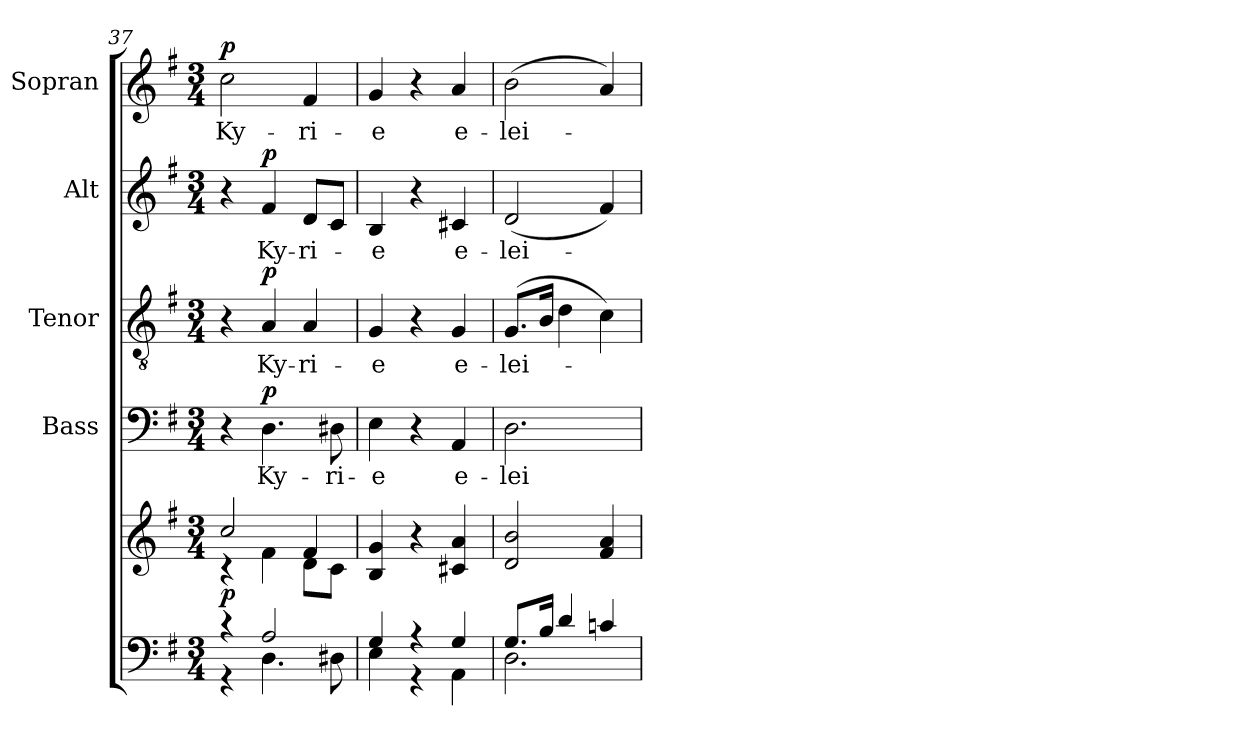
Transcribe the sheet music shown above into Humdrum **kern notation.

**kern	**kern	**dynam	**kern	**text	**dynam	**kern	**text	**dynam	**kern	**text	**dynam	**kern	**text	**dynam
*part5	*part5	*part5	*part4	*part4	*part4	*part3	*part3	*part3	*part2	*part2	*part2	*part1	*part1	*part1
*staff6	*staff5	*staff5/6	*staff4	*staff4	*staff4	*staff3	*staff3	*staff3	*staff2	*staff2	*staff2	*staff1	*staff1	*staff1
*	*	*	*I"Bass	*	*	*I"Tenor	*	*	*I"Alt	*	*	*I"Sopran	*	*
*	*	*	*I'B	*	*	*I'T	*	*	*I'A	*	*	*I'S	*	*
*clefF4	*clefG2	*	*clefF4	*	*	*clefGv2	*	*	*clefG2	*	*	*clefG2	*	*
*k[f#]	*k[f#]	*	*k[f#]	*	*	*k[f#]	*	*	*k[f#]	*	*	*k[f#]	*	*
*G:	*G:	*	*G:	*	*	*G:	*	*	*G:	*	*	*G:	*	*
*M3/4	*M3/4	*	*M3/4	*	*	*M3/4	*	*	*M3/4	*	*	*M3/4	*	*
=37	=37	=37	=37	=37	=37	=37	=37	=37	=37	=37	=37	=37	=37	=37
*^	*^	*	*	*	*	*	*	*	*	*	*	*	*	*
!	!	!	!	!LO:DY:b	!	!	!	!	!	!	!	!	!	!	!LO:LY:b	!LO:DY:a
4r	4r	2cc/	4rc	p	4r	.	.	4r	.	.	4r	.	.	2cc\	Ky-	p
!	!	!	!	!	!	!LO:LY:b	!LO:DY:a	!	!LO:LY:b	!LO:DY:a	!	!LO:LY:b	!LO:DY:a	!	!	!
2A/	4.D\	.	4f#\	.	4.D\	Ky-	p	4A/	Ky-	p	4f#/	Ky-	p	.	.	.
!	!	!	!	!	!	!	!	!	!LO:LY:b	!	!	!LO:LY:b	!	!	!LO:LY:b	!
.	.	4f#/	8d\L	.	.	.	.	4A/	-ri-	.	8d/L	-ri-	.	4f#/	-ri-	.
!	!	!	!	!	!	!LO:LY:b	!	!	!	!	!	!	!	!	!	!
.	8D#X\	.	8c\J	.	8D#X\	-ri-	.	.	.	.	8c/J	.	.	.	.	.
=38	=38	=38	=38	=38	=38	=38	=38	=38	=38	=38	=38	=38	=38	=38	=38	=38
!	!	!	!	!	!	!LO:LY:b	!	!	!LO:LY:b	!	!	!LO:LY:b	!	!	!LO:LY:b	!
*	*	*v	*v	*	*	*	*	*	*	*	*	*	*	*	*	*
4G/	4E\	4B/ 4g/	.	4E\	-e	.	4G/	-e	.	4B/	-e	.	4g/	-e	.
4r	4r	4r	.	4r	.	.	4r	.	.	4r	.	.	4r	.	.
!	!	!	!	!	!LO:LY:b	!	!	!LO:LY:b	!	!	!LO:LY:b	!	!	!LO:LY:b	!
4G/	4AA\	4c#X/ 4a/	.	4AA/	e-	.	4G/	e-	.	4c#X/	e-	.	4a/	e-	.
=39	=39	=39	=39	=39	=39	=39	=39	=39	=39	=39	=39	=39	=39	=39	=39
!	!	!	!	!	!LO:LY:b	!	!	!LO:LY:b	!	!	!LO:LY:b	!	!	!LO:LY:b	!
8.G/L	2.D\	2d/ 2b/	.	2.D\	-lei-	.	(>8.G/L	-lei-	.	(<2d/	-lei-	.	(>2b\	-lei-	.
16B/Jk	.	.	.	.	.	.	16B/Jk	.	.	.	.	.	.	.	.
4d/	.	.	.	.	.	.	4d\	.	.	.	.	.	.	.	.
4cn/	.	4f#/ 4a/	.	.	.	.	4c\)	.	.	4f#/)	.	.	4a/)	.	.
*v	*v	*	*	*	*	*	*	*	*	*	*	*	*	*	*
=	=	=	=	=	=	=	=	=	=	=	=	=	=	=
*-	*-	*-	*-	*-	*-	*-	*-	*-	*-	*-	*-	*-	*-	*-
